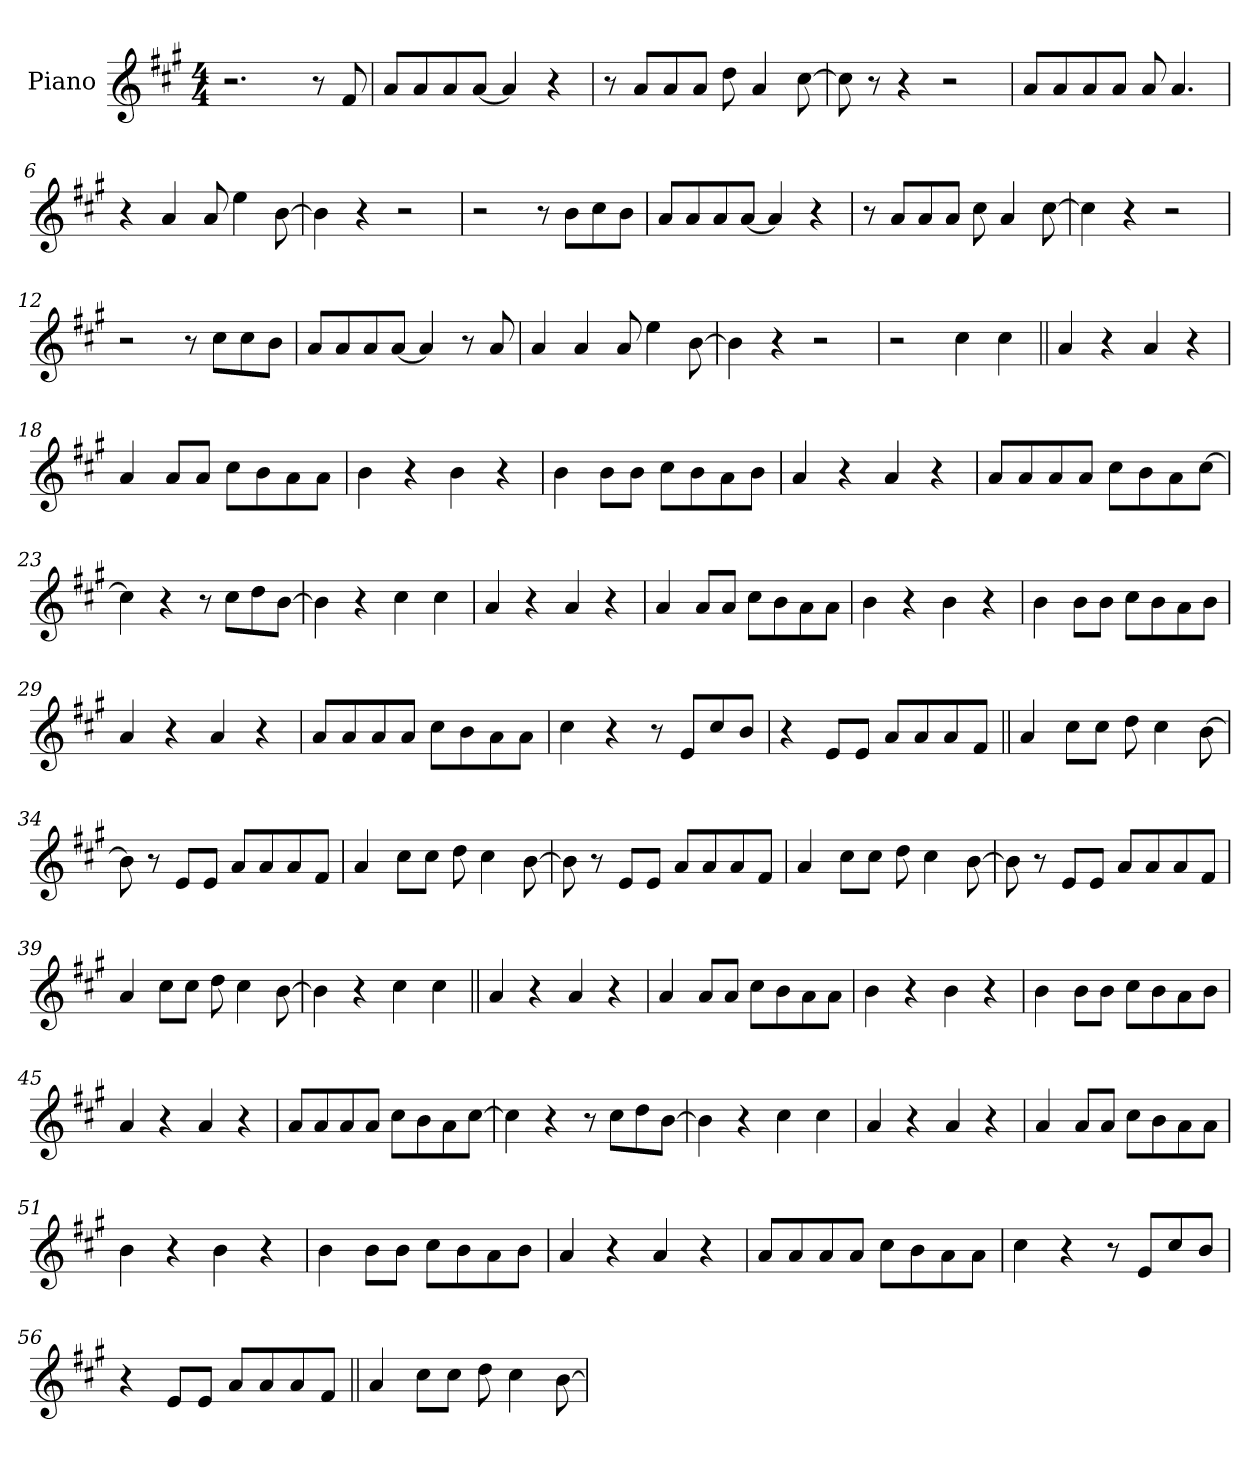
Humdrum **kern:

**kern
*part1
*staff1
*I"Piano
*I'Pno.
*clefG2
*k[f#c#g#]
*M4/4
=1
2.r
8r
8f#
=2
8aL
8a
8a
[8aJ
4a]
4r
=3
8r
8aL
8a
8aJ
8dd
4a
[8cc#
=4
8cc#]
8r
4r
2r
=5
8aL
8a
8a
8aJ
8a
4.a
=6
4r
4a
8a
4ee
[8b
=7
4b]
4r
2r
=8
2r
8r
8bL
8cc#
8bJ
=9
8aL
8a
8a
[8aJ
4a]
4r
=10
8r
8aL
8a
8aJ
8cc#
4a
[8cc#
=11
4cc#]
4r
2r
=12
2r
8r
8cc#L
8cc#
8bJ
=13
8aL
8a
8a
[8aJ
4a]
8r
8a
=14
4a
4a
8a
4ee
[8b
=15
4b]
4r
2r
=16
2r
4cc#
4cc#
=17||
4a
4r
4a
4r
=18
4a
8aL
8aJ
8cc#L
8b
8a
8aJ
=19
4b
4r
4b
4r
=20
4b
8bL
8bJ
8cc#L
8b
8a
8bJ
=21
4a
4r
4a
4r
=22
8aL
8a
8a
8aJ
8cc#L
8b
8a
[8cc#J
=23
4cc#]
4r
8r
8cc#L
8dd
[8bJ
=24
4b]
4r
4cc#
4cc#
=25
4a
4r
4a
4r
=26
4a
8aL
8aJ
8cc#L
8b
8a
8aJ
=27
4b
4r
4b
4r
=28
4b
8bL
8bJ
8cc#L
8b
8a
8bJ
=29
4a
4r
4a
4r
=30
8aL
8a
8a
8aJ
8cc#L
8b
8a
8aJ
=31
4cc#
4r
8r
8eL
8cc#
8bJ
=32
4r
8eL
8eJ
8aL
8a
8a
8f#J
=33||
4a
8cc#L
8cc#J
8dd
4cc#
[8b
=34
8b]
8r
8eL
8eJ
8aL
8a
8a
8f#J
=35
4a
8cc#L
8cc#J
8dd
4cc#
[8b
=36
8b]
8r
8eL
8eJ
8aL
8a
8a
8f#J
=37
4a
8cc#L
8cc#J
8dd
4cc#
[8b
=38
8b]
8r
8eL
8eJ
8aL
8a
8a
8f#J
=39
4a
8cc#L
8cc#J
8dd
4cc#
[8b
=40
4b]
4r
4cc#
4cc#
=41||
4a
4r
4a
4r
=42
4a
8aL
8aJ
8cc#L
8b
8a
8aJ
=43
4b
4r
4b
4r
=44
4b
8bL
8bJ
8cc#L
8b
8a
8bJ
=45
4a
4r
4a
4r
=46
8aL
8a
8a
8aJ
8cc#L
8b
8a
[8cc#J
=47
4cc#]
4r
8r
8cc#L
8dd
[8bJ
=48
4b]
4r
4cc#
4cc#
=49
4a
4r
4a
4r
=50
4a
8aL
8aJ
8cc#L
8b
8a
8aJ
=51
4b
4r
4b
4r
=52
4b
8bL
8bJ
8cc#L
8b
8a
8bJ
=53
4a
4r
4a
4r
=54
8aL
8a
8a
8aJ
8cc#L
8b
8a
8aJ
=55
4cc#
4r
8r
8eL
8cc#
8bJ
=56
4r
8eL
8eJ
8aL
8a
8a
8f#J
=57||
4a
8cc#L
8cc#J
8dd
4cc#
[8b
=
*-
